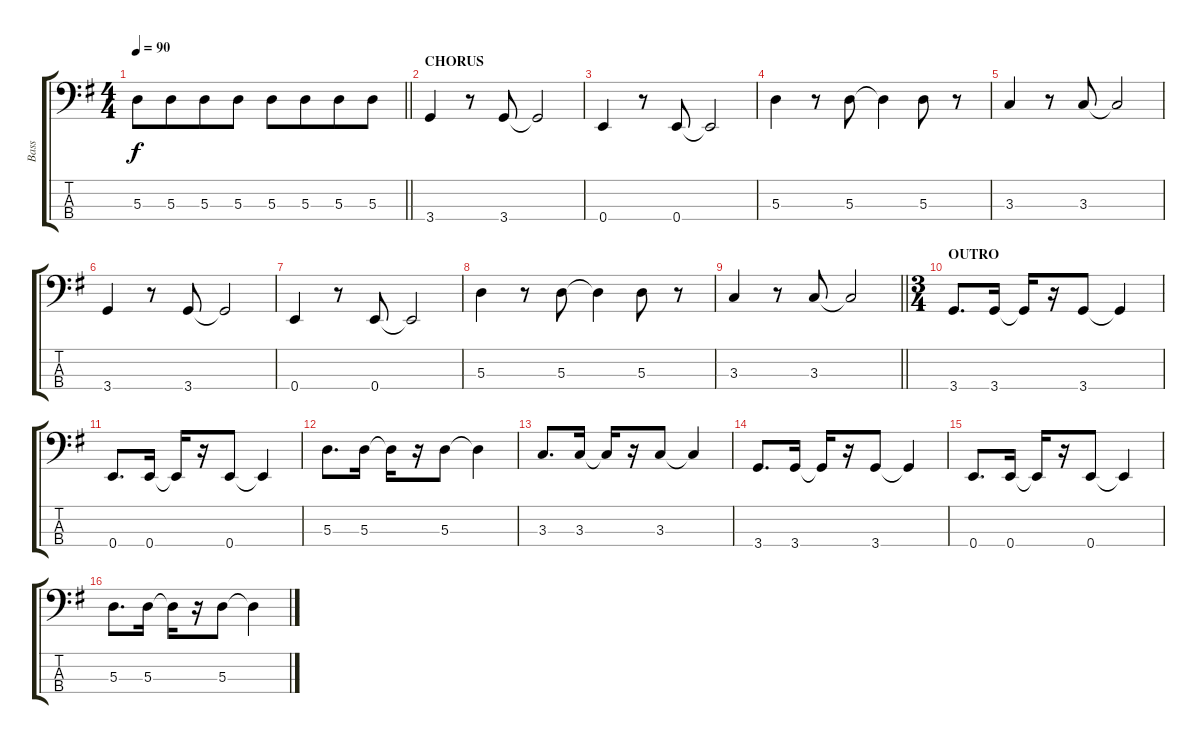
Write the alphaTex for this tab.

\track ("Bass" "Bass") {instrument electricbassfinger}
\staff {score tabs}
\tuning (G2 D2 A1 E1) {hide}
\ts (4 4)
\tempo 90
\clef f4
\barLineRight lightlight
\ks g
5.3.8{dy f} 5.3.8{beam merge} 5.3.8 5.3.8 5.3.8 5.3.8{beam merge} 5.3.8 5.3.8 |
\section ("" "CHORUS")
3.4.4 r.8 3.4.8 3.4{t}.2 |
0.4.4 r.8 0.4.8 0.4{t}.2 |
5.3.4 r.8 5.3.8 5.3{t}.4 5.3.8 r.8 |
3.3.4 r.8 3.3.8 3.3{t}.2 |
3.4.4 r.8 3.4.8 3.4{t}.2 |
0.4.4 r.8 0.4.8 0.4{t}.2 |
5.3.4 r.8 5.3.8 5.3{t}.4 5.3.8 r.8 |
\barLineRight lightlight
3.3.4 r.8 3.3.8 3.3{t}.2 |
\ts (3 4)
\section ("" "OUTRO")
3.4.8{d} 3.4.16 3.4{t}.16 r.16 3.4.8 3.4{t}.4 |
0.4.8{d} 0.4.16 0.4{t}.16 r.16 0.4.8 0.4{t}.4 |
5.3.8{d} 5.3.16 5.3{t}.16 r.16 5.3.8 5.3{t}.4 |
3.3.8{d} 3.3.16 3.3{t}.16 r.16 3.3.8 3.3{t}.4 |
3.4.8{d} 3.4.16 3.4{t}.16 r.16 3.4.8 3.4{t}.4 |
0.4.8{d} 0.4.16 0.4{t}.16 r.16 0.4.8 0.4{t}.4 |
5.3.8{d} 5.3.16 5.3{t}.16 r.16 5.3.8 5.3{t}.4
